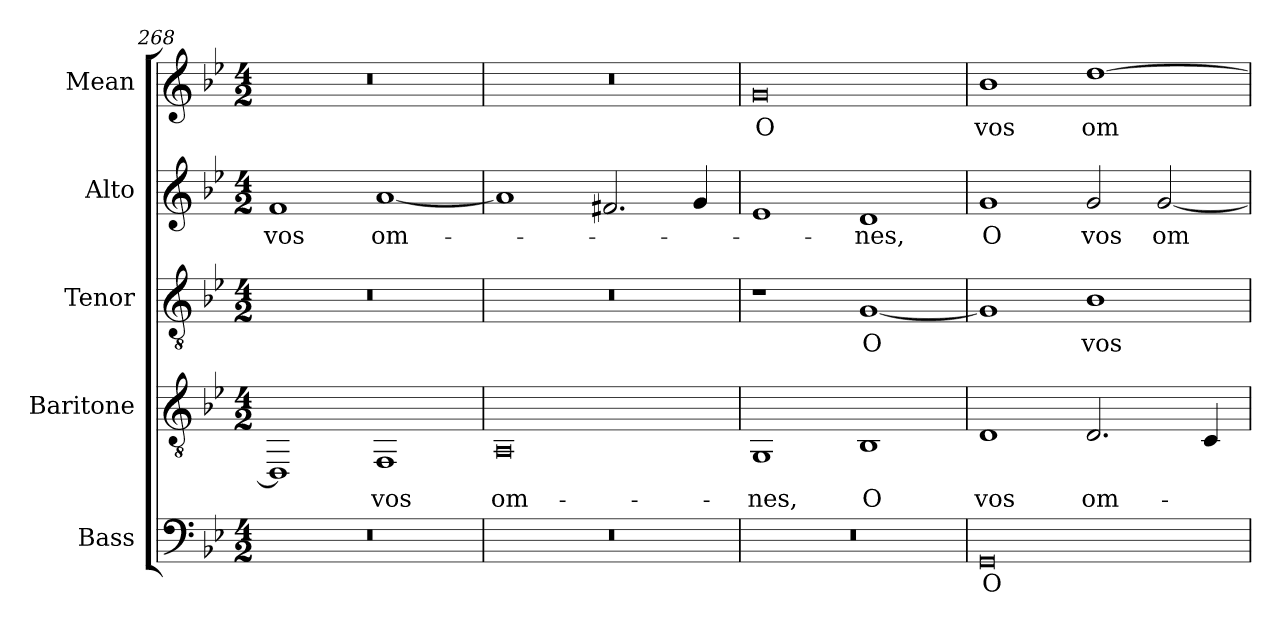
**kern	**text	**kern	**text	**kern	**text	**kern	**text	**kern	**text
*part5	*part5	*part4	*part4	*part3	*part3	*part2	*part2	*part1	*part1
*staff5	*staff5	*staff4	*staff4	*staff3	*staff3	*staff2	*staff2	*staff1	*staff1
*I"Bass	*	*I"Baritone	*	*I"Tenor	*	*I"Alto	*	*I"Mean	*
*I'B.	*	*I'Bar.	*	*I'T.	*	*	*	*	*
*clefF4	*	*clefGv2	*	*clefGv2	*	*clefG2	*	*clefG2	*
*	*	*	*	*ITrd7c12	*	*	*	*	*
*k[b-e-]	*	*k[b-e-]	*	*k[b-e-]	*	*k[b-e-]	*	*k[b-e-]	*
*B-:	*	*B-:	*	*B-:	*	*B-:	*	*B-:	*
*M4/2	*	*M4/2	*	*M4/2	*	*M4/2	*	*M4/2	*
=268	=268	=268	=268	=268	=268	=268	=268	=268	=268
!LO:N:vis=1	!	!	!	!LO:N:vis=1	!	!	!	!	!
!	!	!	!	!	!	!	!LO:LY:b:color=#000000	!LO:N:vis=1	!
0r	.	1DDi]	.	0r	.	1fi	vos	0r	.
!	!	!	!LO:LY:b:color=#000000	!	!	!	!	!	!
!	!	!	!	!	!	!	!LO:LY:b:color=#000000	!	!
.	.	1FFi	vos	.	.	[1ai	om-	.	.
=269	=269	=269	=269	=269	=269	=269	=269	=269	=269
!LO:N:vis=1	!	!	!	!	!	!	!	!	!
!	!	!	!LO:LY:b:color=#000000	!LO:N:vis=1	!	!	!	!LO:N:vis=1	!
0r	.	0AAi	om-	0r	.	1ai]	.	0r	.
.	.	.	.	.	.	2.f#Xi/	.	.	.
.	.	.	.	.	.	4gi/	.	.	.
=270	=270	=270	=270	=270	=270	=270	=270	=270	=270
!LO:N:vis=1	!	!	!	!	!	!	!	!	!
!	!	!	!LO:LY:b:color=#000000	!	!	!	!	!	!
!	!	!	!	!	!	!	!	!	!LO:LY:b:color=#000000
0r	.	1GGi	-nes,	1r	.	1e-i	.	0gi	O
!	!	!	!LO:LY:b:color=#000000	!	!	!	!	!	!
!	!	!	!	!	!LO:LY:b:color=#000000	!	!	!	!
!	!	!	!	!	!	!	!LO:LY:b:color=#000000	!	!
.	.	1BB-i	O	[1GGi	O	1di	-nes,	.	.
=271	=271	=271	=271	=271	=271	=271	=271	=271	=271
!	!LO:LY:b:color=#000000	!	!	!	!	!	!	!	!
!	!	!	!LO:LY:b:color=#000000	!	!	!	!	!	!
!	!	!	!	!	!	!	!LO:LY:b:color=#000000	!	!
!	!	!	!	!	!	!	!	!	!LO:LY:b:color=#000000
0GGi	O	1Di	vos	1GGi]	.	1gi	O	1b-i	vos
!	!	!	!LO:LY:b:color=#000000	!	!	!	!	!	!
!	!	!	!	!	!LO:LY:b:color=#000000	!	!	!	!
!	!	!	!	!	!	!	!LO:LY:b:color=#000000	!	!
!	!	!	!	!	!	!	!	!	!LO:LY:b:color=#000000
.	.	2.Di/	om-	1BB-i	vos	2gi/	vos	[1ddi	om-
!	!	!	!	!	!	!	!LO:LY:b:color=#000000	!	!
.	.	.	.	.	.	[2gi/	om-	.	.
.	.	4Ci/	.	.	.	.	.	.	.
=	=	=	=	=	=	=	=	=	=
*-	*-	*-	*-	*-	*-	*-	*-	*-	*-
